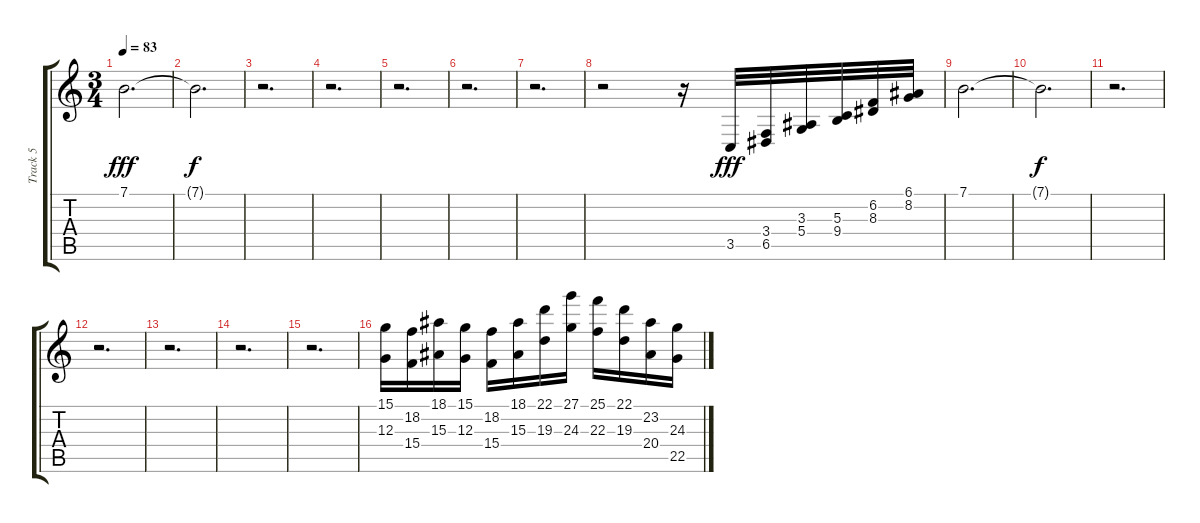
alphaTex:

\track ("Track 5" "Track 5") {instrument orchestralharp}
\staff {score tabs}
\tuning (E4 B3 G3 D3 A2 E2) {hide}
\ts (3 4)
\tempo 83
\clef g2
\ks c
7.1.2{d dy fff} |
7.1{t}.2{d dy f} |
r.2{d} |
r.2{d} |
r.2{d} |
r.2{d} |
r.2{d} |
r.2 r.16 3.5.32{dy fff} (3.4 6.5).32 (3.3 5.4).32 (5.3 9.4).32 (6.2 8.3).32 (6.1 8.2).32 |
7.1.2{d} |
7.1{t}.2{d dy f} |
r.2{d} |
r.2{d} |
r.2{d} |
r.2{d} |
r.2{d} |
(15.1 12.3).16{instrument oboe} (18.2 15.4).16 (18.1 15.3).16 (15.1 12.3).16 (18.2 15.4).16 (18.1 15.3).16 (22.1 19.3).16 (27.1 24.3).16 (25.1 22.3).16 (22.1 19.3).16 (23.2 20.4).16 (24.3 22.5).16
